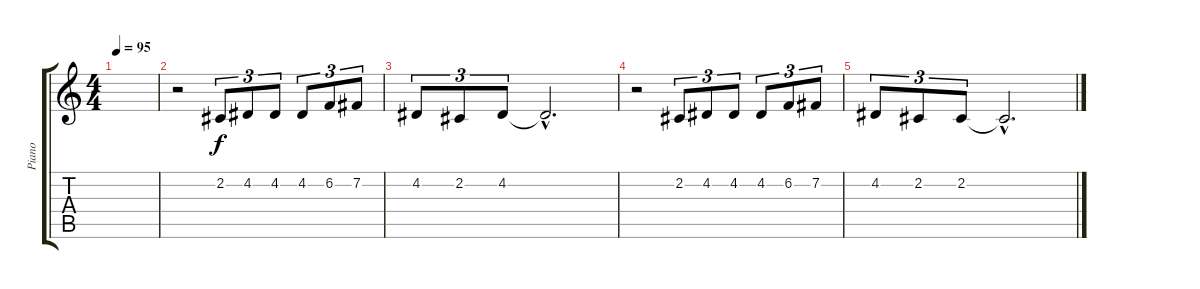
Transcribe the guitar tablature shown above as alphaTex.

\track ("Piano" "Piano") {instrument acousticgrandpiano}
\staff {score tabs}
\tuning (E4 B3 G3 D3 A2 E2) {hide}
\ts (4 4)
\tempo 95
\clef g2
\ks c
|
r.2 2.2.8{tu (3 2) dy f} 4.2.8{tu (3 2)} 4.2.8{tu (3 2)} 4.2.8{tu (3 2)} 6.2.8{tu (3 2)} 7.2.8{tu (3 2)} |
4.2.8{tu (3 2)} 2.2.8{tu (3 2)} 4.2.8{tu (3 2)} 4.2{hac t}.2{d} |
r.2 2.2.8{tu (3 2)} 4.2.8{tu (3 2)} 4.2.8{tu (3 2)} 4.2.8{tu (3 2)} 6.2.8{tu (3 2)} 7.2.8{tu (3 2)} |
4.2.8{tu (3 2)} 2.2.8{tu (3 2)} 2.2.8{tu (3 2)} 2.2{hac t}.2{d}
